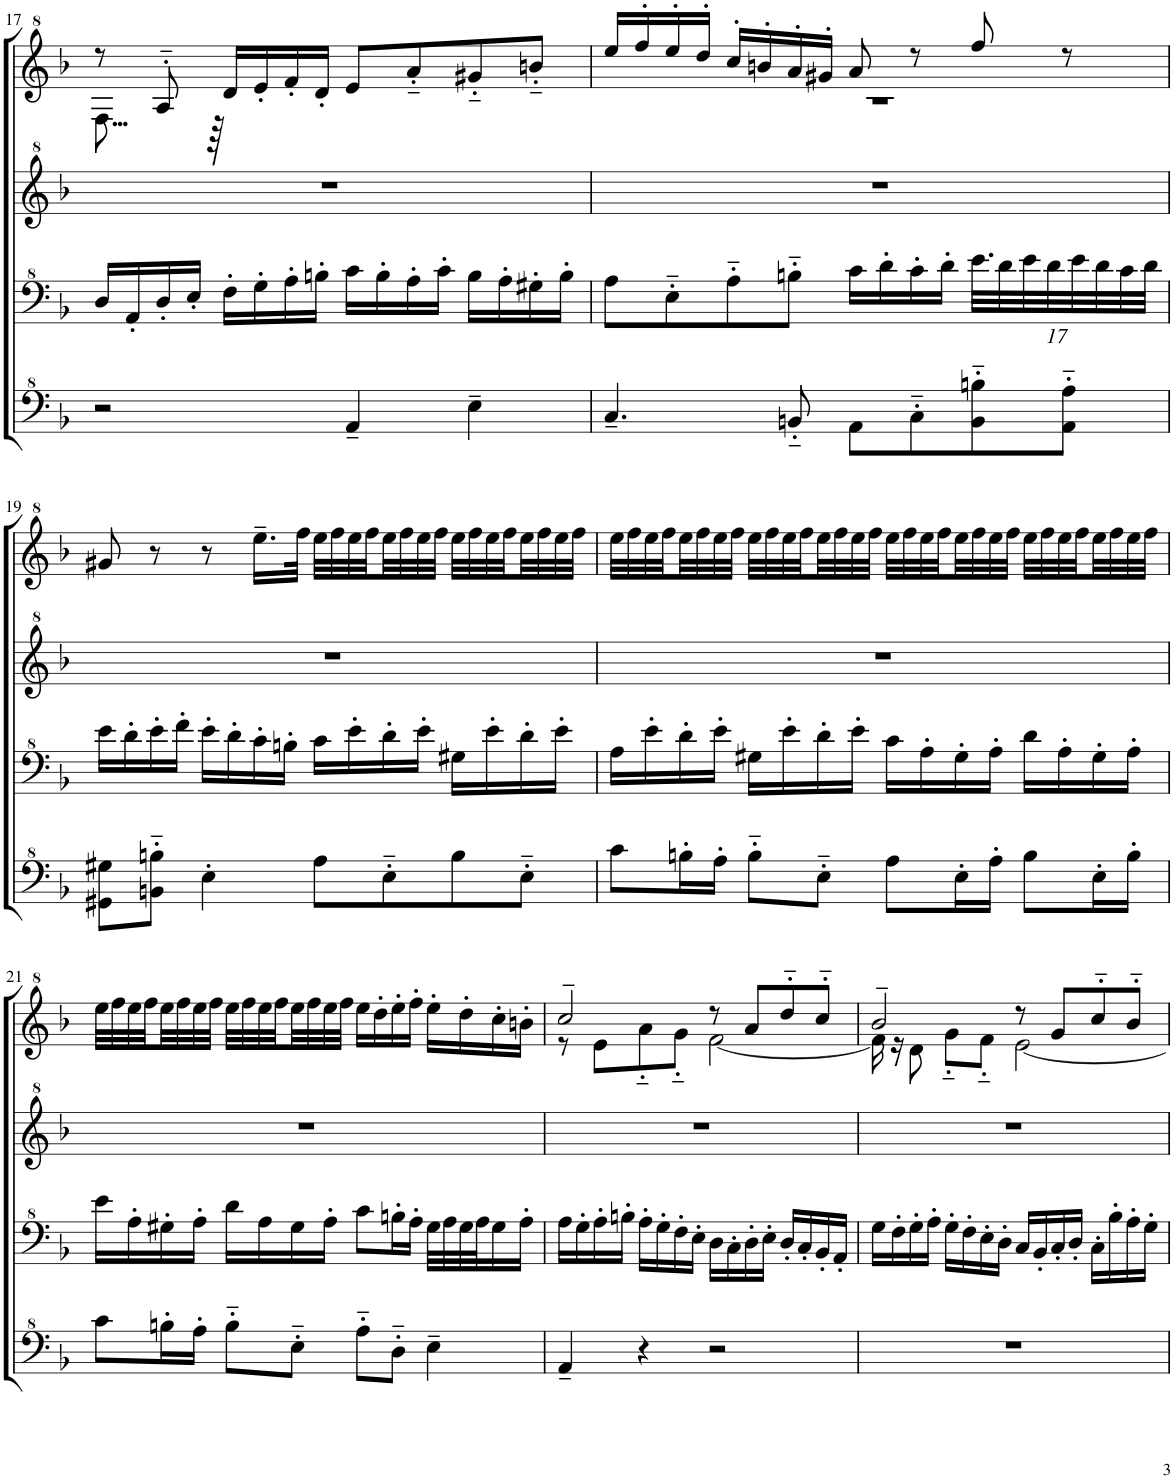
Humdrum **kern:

**kern	**kern	**kern	**kern
*part1	*part1	*part1	*part1
*staff4	*staff3	*staff2	*staff1
*I"Model III	*	*	*
!!LO:PB:g=z
*clefF^4	*clefF^4	*clefG^2	*clefG^2
*k[b-]	*k[b-]	*k[b-]	*k[b-]
*M4/4	*M4/4	*M4/4	*M4/4
=17	=17	=17	=17
*	*	*	*^
2r	16d/LL	1r	8r	8...f\
.	16A'/	.	.	.
.	16d'/	.	8a'~/	.
.	16e'/JJ	.	.	.
.	.	.	.	64r
.	16f'\LL	.	16dd/LL	2.ryy
.	16g'\	.	16ee'/	.
.	16a'\	.	16ff'/	.
.	16bn'\JJ	.	16dd'/JJ	.
4A~/	16cc\LL	.	8ee/L	.
.	16b'\	.	.	.
.	16a'\	.	8aa'~/	.
.	16cc'\JJ	.	.	.
4e~\	16b\LL	.	8gg#X'~/	.
.	16a'\	.	.	.
.	16g#X'\	.	8bbn'~/J	.
.	16b'\JJ	.	.	.
=18	=18	=18	=18	=18
4.c~/	8a\L	1r	16eee/LL	1r
.	.	.	16fff'/	.
.	8e'~\	.	16eee'/	.
.	.	.	16ddd'/JJ	.
.	8a'~\	.	16ccc'/LL	.
.	.	.	16bbn'/	.
8Bn'~/	8bn'~\J	.	16aa'/	.
.	.	.	16gg#X'/JJ	.
8A\L	16cc\LL	.	8aa/	.
.	16dd'\	.	.	.
8c'~\	16cc'\	.	8r	.
.	16dd'\JJ	.	.	.
*	*Xbrackettup	*	*	*
8B\'~ 8bn\'~	34.ee\LLL	.	8fff/	.
.	34dd\	.	.	.
.	34ee\	.	.	.
.	34dd\	.	.	.
8A\'~ 8a\'~J	.	.	8r	.
.	34ee\	.	.	.
.	34dd\	.	.	.
.	34cc\	.	.	.
.	34dd\JJJ	.	.	.
*	*	*	*v	*v
!!LO:LB:g=z
=19	=19	=19	=19
8G#X\ 8g#X\L	16ee\LL	1r	8gg#X/
.	16dd'\	.	.
8Bn\'~ 8bn\'~J	16ee'\	.	8r
.	16ff'\JJ	.	.
4e'\	16ee'\LL	.	8r
.	16dd'\	.	.
.	16cc'\	.	16.eee~\LL
.	16bn'\JJ	.	.
.	.	.	32fff\JJk
8a\L	16cc\LL	.	32eee\LLL
.	.	.	32fff\
.	16ee'\	.	32eee\
.	.	.	32fff\
8e'~\	16dd'\	.	32eee\
.	.	.	32fff\
.	16ee'\JJ	.	32eee\
.	.	.	32fff\JJJ
8b\	16g#X\LL	.	32eee\LLL
.	.	.	32fff\
.	16ee'\	.	32eee\
.	.	.	32fff\
8e'~\J	16dd'\	.	32eee\
.	.	.	32fff\
.	16ee'\JJ	.	32eee\
.	.	.	32fff\JJJ
=20	=20	=20	=20
8cc\L	16a\LL	1r	32eee\LLL
.	.	.	32fff\
.	16ee'\	.	32eee\
.	.	.	32fff\
16bn'\L	16dd'\	.	32eee\
.	.	.	32fff\
16a'\JJ	16ee'\JJ	.	32eee\
.	.	.	32fff\JJJ
8b'~\L	16g#X\LL	.	32eee\LLL
.	.	.	32fff\
.	16ee'\	.	32eee\
.	.	.	32fff\
8e'~\J	16dd'\	.	32eee\
.	.	.	32fff\
.	16ee'\JJ	.	32eee\
.	.	.	32fff\JJJ
8a\L	16cc\LL	.	32eee\LLL
.	.	.	32fff\
.	16a'\	.	32eee\
.	.	.	32fff\
16e'\L	16g#'\	.	32eee\
.	.	.	32fff\
16a'\JJ	16a'\JJ	.	32eee\
.	.	.	32fff\JJJ
8b\L	16dd\LL	.	32eee\LLL
.	.	.	32fff\
.	16a'\	.	32eee\
.	.	.	32fff\
16e'\L	16g#'\	.	32eee\
.	.	.	32fff\
16b'\JJ	16a'\JJ	.	32eee\
.	.	.	32fff\JJJ
!!LO:LB:g=z
=21	=21	=21	=21
8cc\L	16ee\LL	1r	32eee\LLL
.	.	.	32fff\
.	16a'\	.	32eee\
.	.	.	32fff\
16bn'\L	16g#X'\	.	32eee\
.	.	.	32fff\
16a'\JJ	16a'\JJ	.	32eee\
.	.	.	32fff\JJJ
8b'~\L	16dd\LL	.	32eee\LLL
.	.	.	32fff\
.	16a\	.	32eee\
.	.	.	32fff\
8e'~\J	16g#\	.	32eee\
.	.	.	32fff\
.	16a'\JJ	.	32eee\
.	.	.	32fff\JJJ
8a'~\L	8cc\L	.	16eee\LL
.	.	.	16ddd'\
8d'~\J	16bn'\L	.	16eee'\
.	16a'\JJ	.	16fff'\JJ
4e~\	32g#\LLL	.	16eee'\LL
.	32a\	.	.
.	32g#\	.	16ddd'\
.	32a\J	.	.
.	16g#\	.	16ccc'\
.	16a'\JJ	.	16bbn'\JJ
=22	=22	=22	=22
*	*	*	*^
4A~/	16a\LL	1r	2ccc~/	8r
.	16g'\	.	.	.
.	16a'\	.	.	8ee\L
.	16bn'\JJ	.	.	.
4r	16a'\LL	.	.	8aa'~\
.	16g'\	.	.	.
.	16f'\	.	.	8gg'~\J
.	16e'\JJ	.	.	.
2r	16d\LL	.	8r	[2ff\
.	16c'\	.	.	.
.	16d'\	.	8aa/L	.
.	16e'\JJ	.	.	.
.	16d'/LL	.	8ddd'~/	.
.	16c'/	.	.	.
.	16B-'/	.	8ccc'~/J	.
.	16A'/JJ	.	.	.
=23	=23	=23	=23	=23
1r	16g\LL	1r	2bb-~/	16ff\]
.	16f'\	.	.	16r
.	16g'\	.	.	8dd\
.	16a'\JJ	.	.	.
.	16g'\LL	.	.	8gg'~\L
.	16f'\	.	.	.
.	16e'\	.	.	8ff'~\J
.	16d'\JJ	.	.	.
.	16c/LL	.	8r	[2ee\
.	16B-'/	.	.	.
.	16c'/	.	8gg/L	.
.	16d'/JJ	.	.	.
.	16c'\LL	.	8ccc'~/	.
.	16b-'\	.	.	.
.	16a'\	.	8bb-'~/J	.
.	16g'\JJ	.	.	.
*	*	*	*v	*v
=	=	=	=
*-	*-	*-	*-
